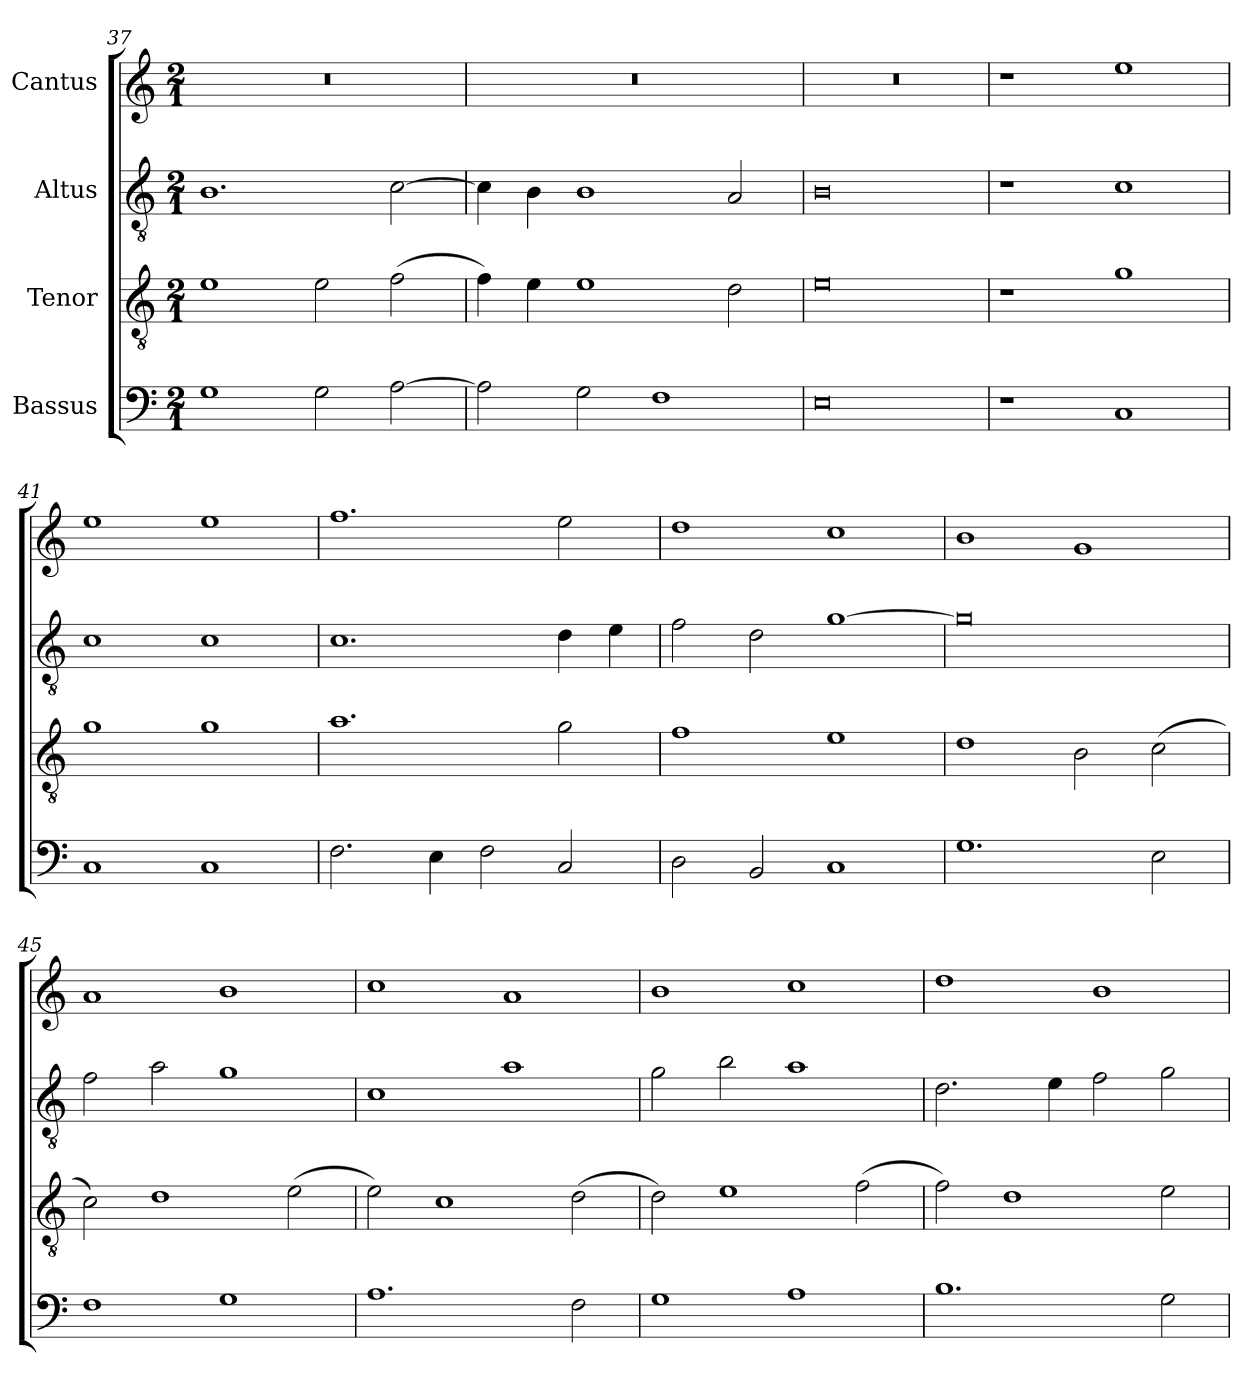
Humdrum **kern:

**kern	**kern	**kern	**kern
*part4	*part3	*part2	*part1
*staff4	*staff3	*staff2	*staff1
*I"Bassus	*I"Tenor	*I"Altus	*I"Cantus
*clefF4	*clefGv2	*clefGv2	*clefG2
*	*ITrd7c12	*ITrd7c12	*
*k[]	*k[]	*k[]	*k[]
*C:	*C:	*C:	*C:
*M2/1	*M2/1	*M2/1	*M2/1
=37	=37	=37	=37
!	!	!	!LO:N:vis=1
1Gi	1Ei	1.BBi	0r
2Gi\	2Ei\	.	.
[>2Ai\	(2Fi\	[>2Ci\	.
!!LO:LB:g=z
=38	=38	=38	=38
!	!	!	!LO:N:vis=1
2Ai\]	4Fi\)	4Ci\]	0r
.	4Ei\	4BBi\	.
2Gi\	1Ei	1BBi	.
1Fi	.	.	.
.	2Di\	2AAi/	.
=39	=39	=39	=39
!	!	!	!LO:N:vis=1
0Ei	0Ei	0BBi	0r
=40	=40	=40	=40
1r	1r	1r	1r
1Ci	1Gi	1Ci	1eei
=41	=41	=41	=41
1Ci	1Gi	1Ci	1eei
1Ci	1Gi	1Ci	1eei
=42	=42	=42	=42
2.Fi\	1.Ai	1.Ci	1.ffi
4Ei\	.	.	.
2Fi\	.	.	.
2Ci/	2Gi\	4Di\	2eei\
.	.	4Ei\	.
=43	=43	=43	=43
2Di\	1Fi	2Fi\	1ddi
2BBi/	.	2Di\	.
1Ci	1Ei	[>1Gi	1cci
=44	=44	=44	=44
1.Gi	1Di	0Gi]	1bi
.	2BBi\	.	1gi
2Ei\	(2Ci\	.	.
!!LO:LB:g=z
=45	=45	=45	=45
1Fi	2Ci\)	2Fi\	1ai
.	1Di	2Ai\	.
1Gi	.	1Gi	1bi
.	(2Ei\	.	.
=46	=46	=46	=46
1.Ai	2Ei\)	1Ci	1cci
.	1Ci	.	.
.	.	1Ai	1ai
2Fi\	(2Di\	.	.
=47	=47	=47	=47
1Gi	2Di\)	2Gi\	1bi
.	1Ei	2Bi\	.
1Ai	.	1Ai	1cci
.	(2Fi\	.	.
=48	=48	=48	=48
1.Bi	2Fi\)	2.Di\	1ddi
.	1Di	.	.
.	.	4Ei\	.
.	.	2Fi\	1bi
2Gi\	2Ei\	2Gi\	.
=	=	=	=
*-	*-	*-	*-
